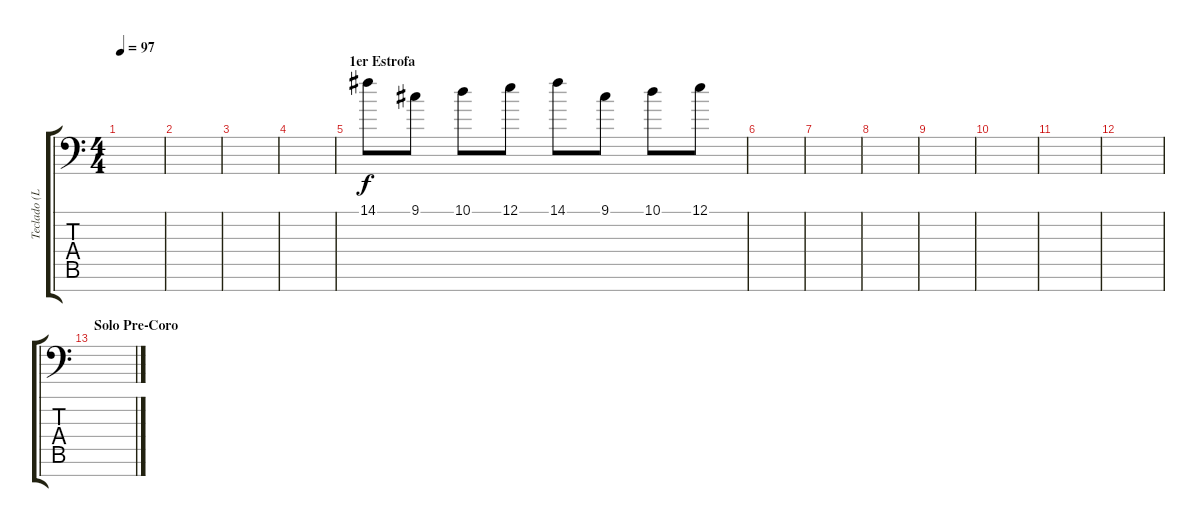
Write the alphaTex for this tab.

\track ("Teclado (Ld)" "Teclado (L") {instrument lead1square}
\staff {score tabs}
\tuning (E4 B3 G3 D3 A2 E2 C-1) {hide}
\ts (4 4)
\tempo 97
\clef f4
\ks c
|
|
|
|
\section ("" "1er Estrofa")
14.1.8{instrument fx3crystal} 9.1.8 10.1.8 12.1.8 14.1.8 9.1.8 10.1.8 12.1.8 |
|
|
|
|
|
|
|
\section ("" "Solo Pre-Coro")
